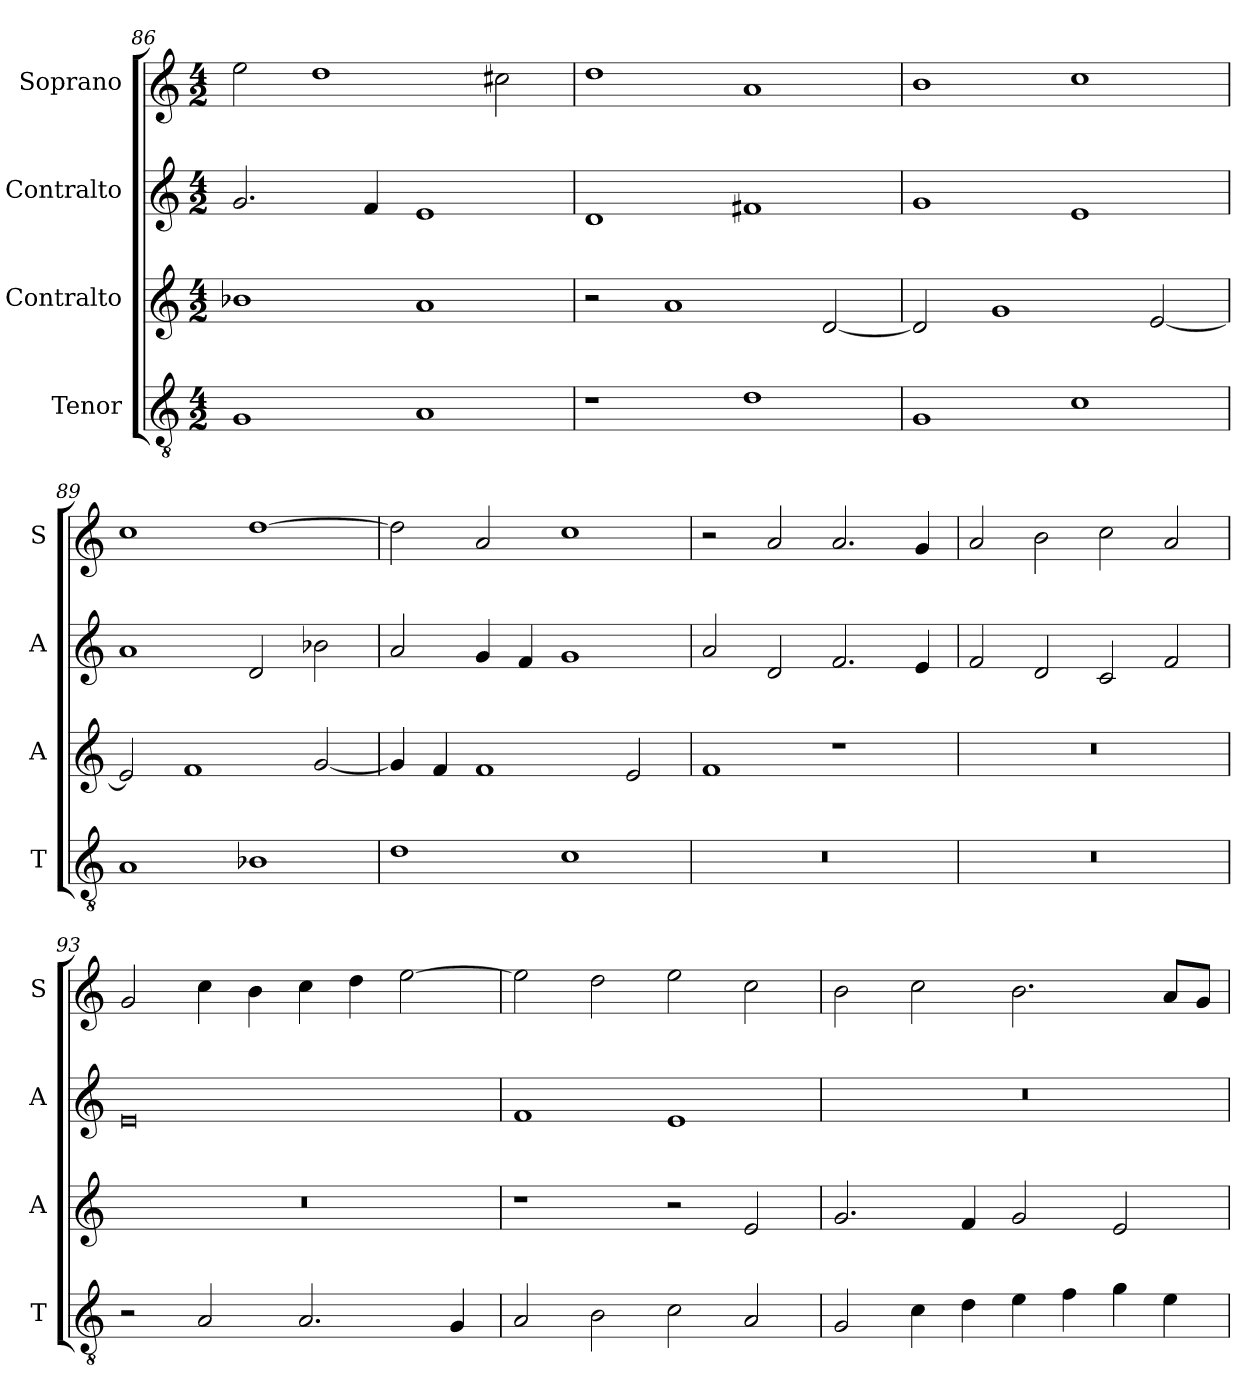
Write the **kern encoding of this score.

**kern	**kern	**kern	**kern
*part4	*part3	*part2	*part1
*staff4	*staff3	*staff2	*staff1
*I"Tenor	*I"Contralto	*I"Contralto	*I"Soprano
*I'T	*I'A	*I'A	*I'S
*clefGv2	*clefG2	*clefG2	*clefG2
*k[]	*k[]	*k[]	*k[]
*D:dor	*D:dor	*D:dor	*D:dor
*M4/2	*M4/2	*M4/2	*M4/2
=86	=86	=86	=86
1G	1b-X	2.g	2ee
.	.	.	1dd
.	.	4f	.
1A	1a	1e	.
.	.	.	2cc#X
=87	=87	=87	=87
1r	2r	1d	1dd
.	1a	.	.
1d	.	1f#X	1a
.	[2d	.	.
=88	=88	=88	=88
1G	2d]	1g	1b
.	1g	.	.
1c	.	1e	1cc
.	[2e	.	.
=89	=89	=89	=89
1A	2e]	1a	1cc
.	1f	.	.
1B-X	.	2d	[1dd
.	[2g	2b-X	.
=90	=90	=90	=90
1d	4g]	2a	2dd]
.	4f	.	.
.	1f	4g	2a
.	.	4f	.
1c	.	1g	1cc
.	2e	.	.
=91	=91	=91	=91
0r	1f	2a	2r
.	.	2d	2a
.	1r	2.f	2.a
.	.	4e	4g
=92	=92	=92	=92
0r	0r	2f	2a
.	.	2d	2b
.	.	2c	2cc
.	.	2f	2a
=93	=93	=93	=93
2r	0r	0e	2g
2A	.	.	4cc
.	.	.	4b
2.A	.	.	4cc
.	.	.	4dd
.	.	.	[2ee
4G	.	.	.
=94	=94	=94	=94
2A	1r	1f	2ee]
2B	.	.	2dd
2c	2r	1e	2ee
2A	2e	.	2cc
=95	=95	=95	=95
2G	2.g	0r	2b
4c	.	.	2cc
4d	4f	.	.
4e	2g	.	2.b
4f	.	.	.
4g	2e	.	.
4e	.	.	8a/L
.	.	.	8g/J
=	=	=	=
*-	*-	*-	*-
